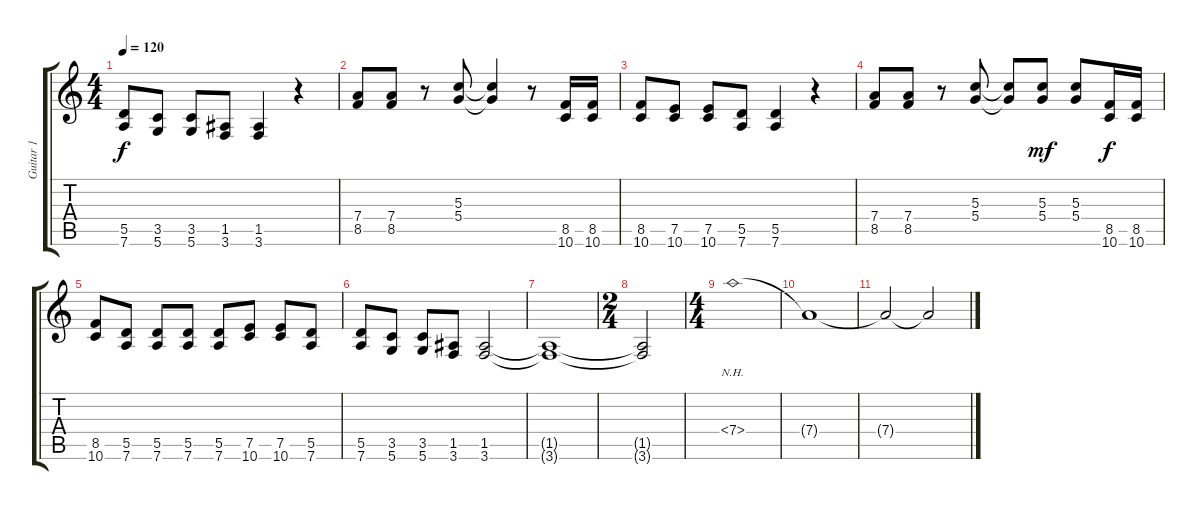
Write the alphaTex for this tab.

\track ("Guitar 1" "Guitar 1") {instrument acousticguitarsteel}
\staff {score tabs}
\tuning (E4 B3 G3 D3 A2 D2) {hide}
\ts (4 4)
\tempo 120
\clef g2
\ks c
(5.5 7.6).8{dy f} (3.5 5.6).8 (3.5 5.6).8 (1.5 3.6).8 (1.5 3.6).4 r.4 |
(7.4 8.5).8 (7.4 8.5).8 r.8 (5.3 5.4).8 (5.3{t} 5.4{t}).4 r.8 (8.5 10.6).16 (8.5 10.6).16 |
(8.5 10.6).8 (7.5 10.6).8 (7.5 10.6).8 (5.5 7.6).8 (5.5 7.6).4 r.4 |
(7.4 8.5).8 (7.4 8.5).8 r.8 (5.3 5.4).8 (5.3{t} 5.4{t}).8 (5.3 5.4).8{dy mf} (5.3 5.4).8 (8.5 10.6).16{dy f} (8.5 10.6).16 |
(8.5 10.6).8 (5.5 7.6).8 (5.5 7.6).8 (5.5 7.6).8 (5.5 7.6).8 (7.5 10.6).8 (7.5 10.6).8 (5.5 7.6).8 |
(5.5 7.6).8 (3.5 5.6).8 (3.5 5.6).8 (1.5 3.6).8 (1.5 3.6).2 |
(1.5{t} 3.6{t}).1 |
\ts (2 4)
(1.5{t} 3.6{t}).2 |
\ts (4 4)
7.4{nh}.1 |
7.4{t}.1 |
7.4{t}.2 7.4{t}.2{volume 0}
